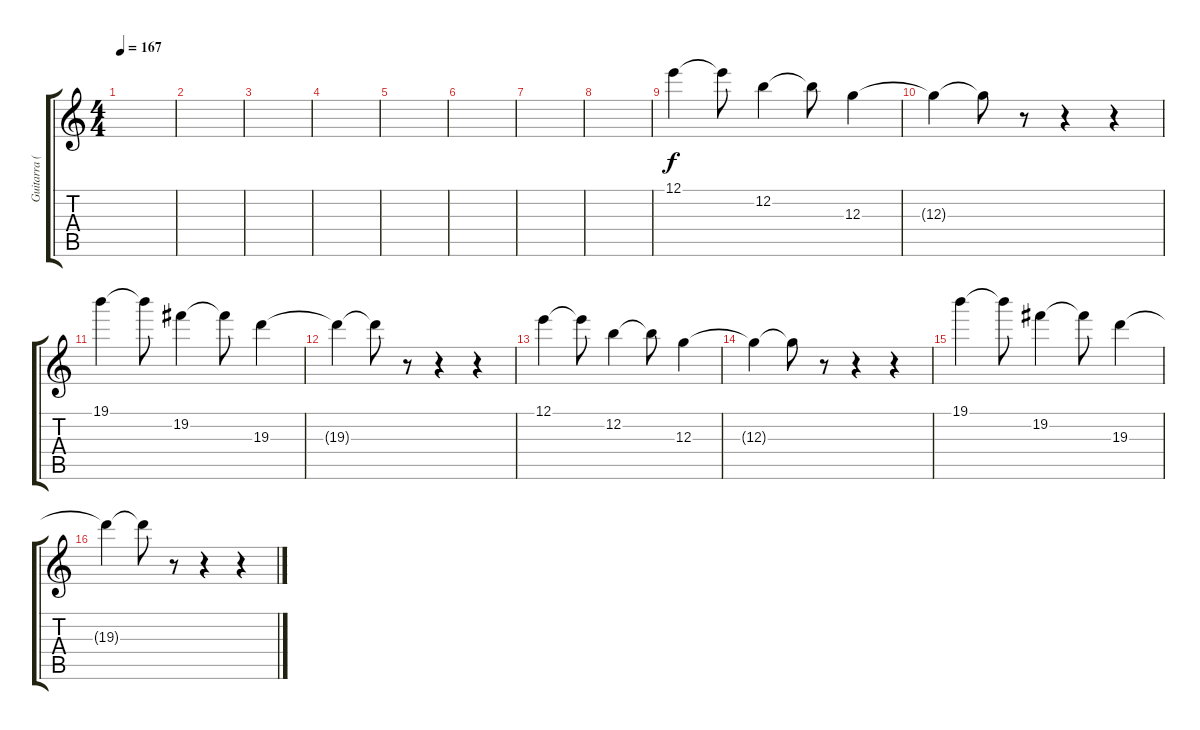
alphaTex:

\track ("Guitarra (acomp.)" "Guitarra (") {instrument distortionguitar}
\staff {score tabs}
\tuning (E4 B3 G3 D3 A2 E2) {hide}
\ts (4 4)
\tempo 167
\clef g2
\ks c
|
|
|
|
|
|
|
|
12.1.4 12.1{t}.8 12.2.4 12.2{t}.8 12.3.4 |
12.3{t}.4 12.3{t}.8 r.8 r.4 r.4 |
19.1.4 19.1{t}.8 19.2.4 19.2{t}.8 19.3.4 |
19.3{t}.4 19.3{t}.8 r.8 r.4 r.4 |
12.1.4 12.1{t}.8 12.2.4 12.2{t}.8 12.3.4 |
12.3{t}.4 12.3{t}.8 r.8 r.4 r.4 |
19.1.4 19.1{t}.8 19.2.4 19.2{t}.8 19.3.4 |
19.3{t}.4 19.3{t}.8 r.8 r.4 r.4
